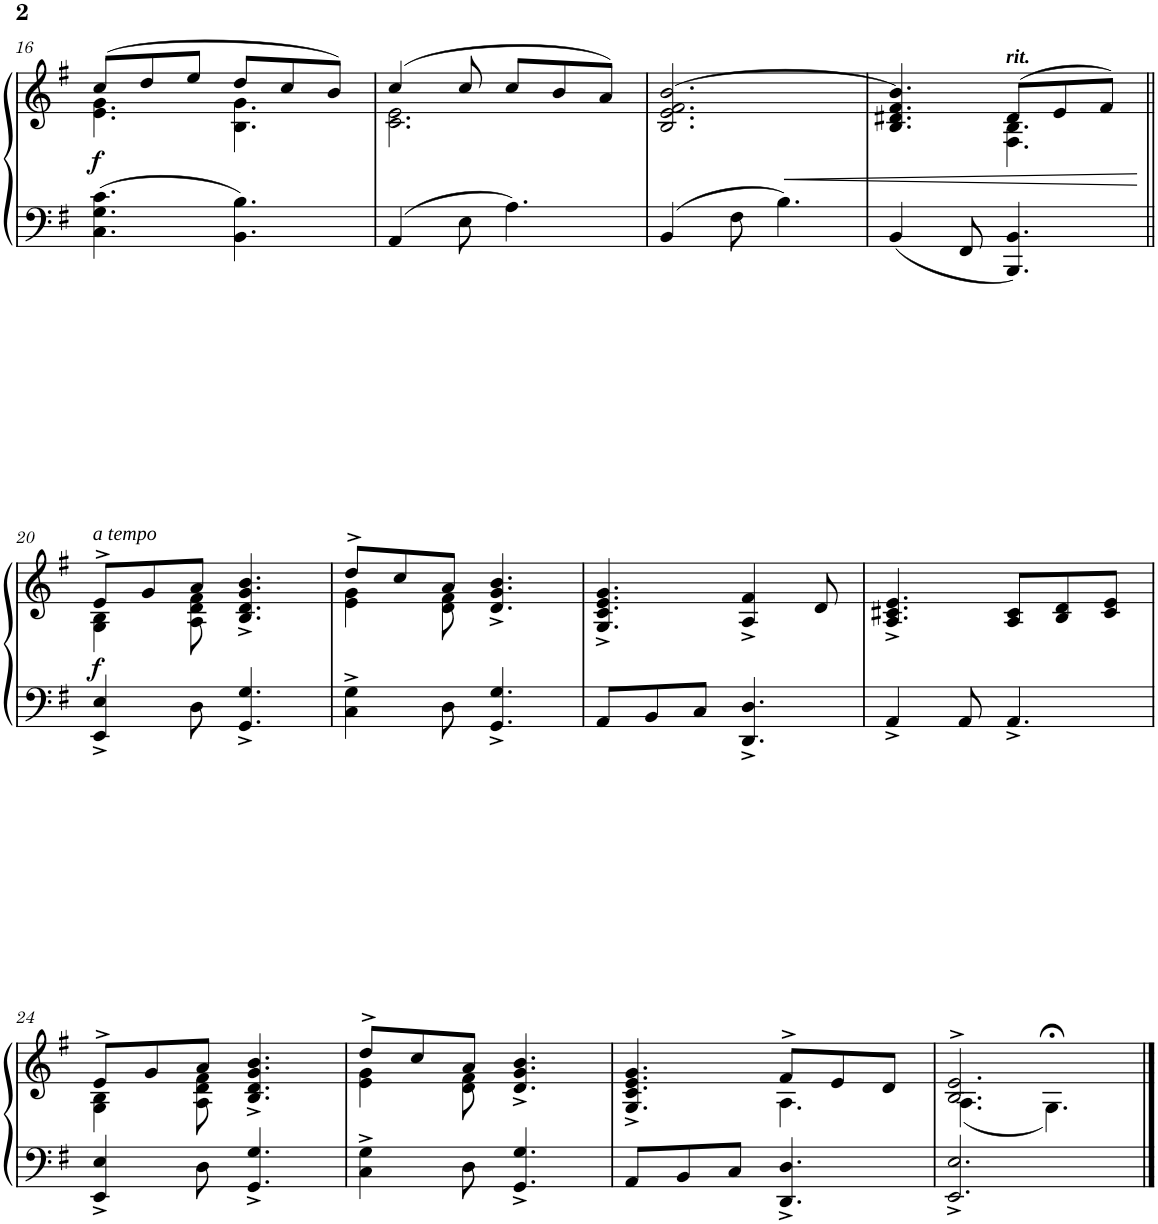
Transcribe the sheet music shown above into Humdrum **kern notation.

**kern	**kern	**dynam
*part1	*part1	*part1
*staff2	*staff1	*staff1/2
*I"Piano	*	*
*I'Pno.	*	*
!!LO:PB:g=z
*clefF4	*clefG2	*
*k[f#]	*k[f#]	*
*M6/8	*M6/8	*
=16	=16	=16
*	*^	*
!	!	!	!LO:DY:b
4.C\ 4.G\ 4.c\	(8cc/L	4.e\ 4.g\	f
.	8dd/	.	.
.	8ee/J	.	.
4.BB\ 4.B\	8dd/L	4.B\ 4.g\	.
.	8cc/	.	.
.	8b/J)	.	.
=17	=17	=17	=17
4AA/	(4cc/	2.c\ 2.e\	.
8E\	8cc/	.	.
4.A\	8cc/L	.	.
.	8b/	.	.
.	8a/J)	.	.
*	*v	*v	*
=18	=18	=18
!	!	!LO:HP:b=2
4BB/	2.B/ 2.e/ 2.f#/ [2.b/	<
8F#\	.	.
4.B\	.	.
=19	=19	=19
*	*^	*
4BB/	4.B/ 4.d#X/ 4.f#/ 4.b/]	4.ryy	.
8FF#/	.	.	.
!	!LO:TX:a:Bi:t=rit.	!	!
4.BBB/ 4.BB/	(8d#/L	4.F#\ 4.B\	.
.	8e/	.	.
.	8f#/J)	.	.
*	*v	*v	*
.	.	[
!!LO:LB:g=z
=20||	=20||	=20||
*	*^	*
!	!LO:TX:a:i:t=a tempo	!	!
!	!	!	!LO:DY:b
4EE/^ 4E/^	8e^/L	4G\ 4B\	f
.	8g/	.	.
8D\	8a/J	8A\ 8d\ 8f#\	.
4.GG/^ 4.G/^	4.B/^ 4.d/^ 4.g/^ 4.b/^	4.ryy	.
=21	=21	=21	=21
4C\^ 4G\^	8dd^/L	4e\ 4g\	.
.	8cc/	.	.
8D\	8a/J	8d\ 8f#\	.
4.GG/^ 4.G/^	4.d/^ 4.g/^ 4.b/^	4.ryy	.
*	*v	*v	*
=22	=22	=22
8AA/L	4.G/^ 4.c/^ 4.e/^ 4.g/^	.
8BB/	.	.
8C/J	.	.
4.DD/^ 4.D/^	4A/^ 4f#/^	.
.	8d/	.
=23	=23	=23
4AA^/	4.A/^ 4.c#X/^ 4.e/^	.
8AA/	.	.
4.AA^/	8A/ 8c#/L	.
.	8B/ 8d/	.
.	8c#/ 8e/J	.
!!LO:LB:g=z
=24	=24	=24
*	*^	*
4EE/^ 4E/^	8e^/L	4G\ 4B\	.
.	8g/	.	.
8D\	8a/J	8A\ 8d\ 8f#\	.
4.GG/^ 4.G/^	4.B/^ 4.d/^ 4.g/^ 4.b/^	4.ryy	.
=25	=25	=25	=25
4C\^ 4G\^	8dd^/L	4e\ 4g\	.
.	8cc/	.	.
8D\	8a/J	8d\ 8f#\	.
4.GG/^ 4.G/^	4.d/^ 4.g/^ 4.b/^	4.ryy	.
=26	=26	=26	=26
8AA/L	4.G/^ 4.c/^ 4.e/^ 4.g/^	4.ryy	.
8BB/	.	.	.
8C/J	.	.	.
4.DD/^ 4.D/^	8f#^/L	4.A\	.
.	8e/	.	.
.	8d/J	.	.
=27	=27	=27	=27
2.EE/^ 2.E/^	2.B/^ 2.e/^	(4.A\	.
.	.	4.G;<\)	.
*	*v	*v	*
==	==	==
*-	*-	*-
